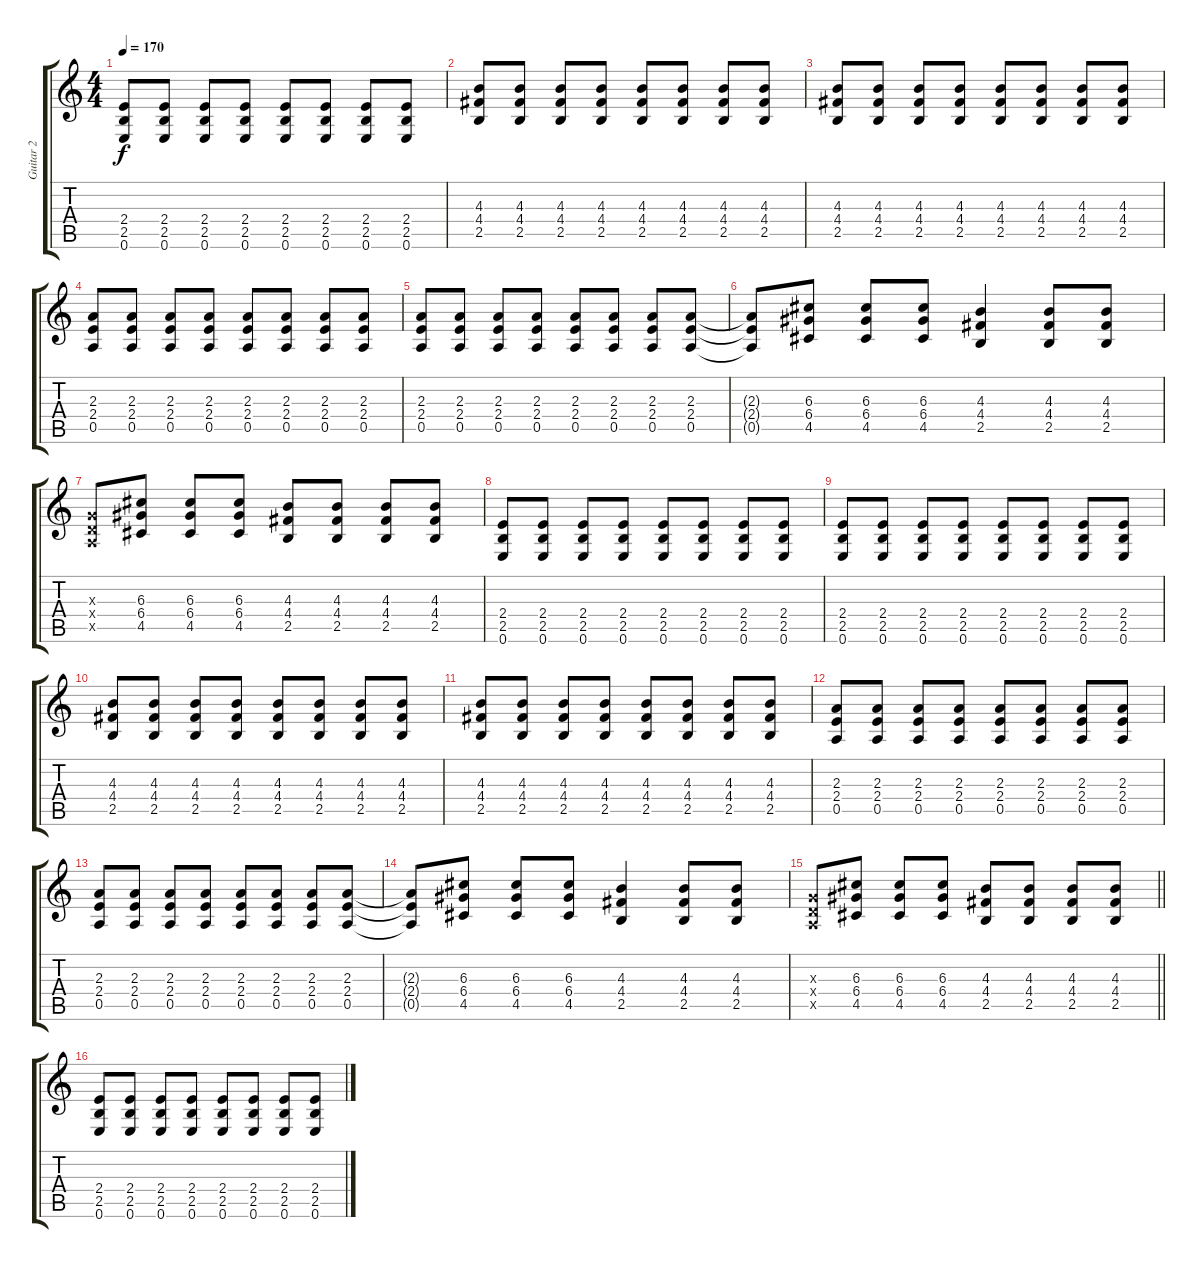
\track ("Guitar 2" "Guitar 2") {instrument overdrivenguitar}
\staff {score tabs}
\tuning (E4 B3 G3 D3 A2 E2) {hide}
\ts (4 4)
\tempo 170
\clef g2
\ks c
(2.4 2.5 0.6).8{dy f} (2.4 2.5 0.6).8 (2.4 2.5 0.6).8 (2.4 2.5 0.6).8 (2.4 2.5 0.6).8 (2.4 2.5 0.6).8 (2.4 2.5 0.6).8 (2.4 2.5 0.6).8 |
(4.3 4.4 2.5).8 (4.3 4.4 2.5).8 (4.3 4.4 2.5).8 (4.3 4.4 2.5).8 (4.3 4.4 2.5).8 (4.3 4.4 2.5).8 (4.3 4.4 2.5).8 (4.3 4.4 2.5).8 |
(4.3 4.4 2.5).8 (4.3 4.4 2.5).8 (4.3 4.4 2.5).8 (4.3 4.4 2.5).8 (4.3 4.4 2.5).8 (4.3 4.4 2.5).8 (4.3 4.4 2.5).8 (4.3 4.4 2.5).8 |
(2.3 2.4 0.5).8 (2.3 2.4 0.5).8 (2.3 2.4 0.5).8 (2.3 2.4 0.5).8 (2.3 2.4 0.5).8 (2.3 2.4 0.5).8 (2.3 2.4 0.5).8 (2.3 2.4 0.5).8 |
(2.3 2.4 0.5).8 (2.3 2.4 0.5).8 (2.3 2.4 0.5).8 (2.3 2.4 0.5).8 (2.3 2.4 0.5).8 (2.3 2.4 0.5).8 (2.3 2.4 0.5).8 (2.3 2.4 0.5).8 |
(2.3{t} 2.4{t} 0.5{t}).8 (6.3 6.4 4.5).8 (6.3 6.4 4.5).8 (6.3 6.4 4.5).8 (4.3 4.4 2.5).4 (4.3 4.4 2.5).8 (4.3 4.4 2.5).8 |
(0.3{x} 0.4{x} 0.5{x}).8 (6.3 6.4 4.5).8 (6.3 6.4 4.5).8 (6.3 6.4 4.5).8 (4.3 4.4 2.5).8 (4.3 4.4 2.5).8 (4.3 4.4 2.5).8 (4.3 4.4 2.5).8 |
(2.4 2.5 0.6).8 (2.4 2.5 0.6).8 (2.4 2.5 0.6).8 (2.4 2.5 0.6).8 (2.4 2.5 0.6).8 (2.4 2.5 0.6).8 (2.4 2.5 0.6).8 (2.4 2.5 0.6).8 |
(2.4 2.5 0.6).8 (2.4 2.5 0.6).8 (2.4 2.5 0.6).8 (2.4 2.5 0.6).8 (2.4 2.5 0.6).8 (2.4 2.5 0.6).8 (2.4 2.5 0.6).8 (2.4 2.5 0.6).8 |
(4.3 4.4 2.5).8 (4.3 4.4 2.5).8 (4.3 4.4 2.5).8 (4.3 4.4 2.5).8 (4.3 4.4 2.5).8 (4.3 4.4 2.5).8 (4.3 4.4 2.5).8 (4.3 4.4 2.5).8 |
(4.3 4.4 2.5).8 (4.3 4.4 2.5).8 (4.3 4.4 2.5).8 (4.3 4.4 2.5).8 (4.3 4.4 2.5).8 (4.3 4.4 2.5).8 (4.3 4.4 2.5).8 (4.3 4.4 2.5).8 |
(2.3 2.4 0.5).8 (2.3 2.4 0.5).8 (2.3 2.4 0.5).8 (2.3 2.4 0.5).8 (2.3 2.4 0.5).8 (2.3 2.4 0.5).8 (2.3 2.4 0.5).8 (2.3 2.4 0.5).8 |
(2.3 2.4 0.5).8 (2.3 2.4 0.5).8 (2.3 2.4 0.5).8 (2.3 2.4 0.5).8 (2.3 2.4 0.5).8 (2.3 2.4 0.5).8 (2.3 2.4 0.5).8 (2.3 2.4 0.5).8 |
(2.3{t} 2.4{t} 0.5{t}).8 (6.3 6.4 4.5).8 (6.3 6.4 4.5).8 (6.3 6.4 4.5).8 (4.3 4.4 2.5).4 (4.3 4.4 2.5).8 (4.3 4.4 2.5).8 |
\barLineRight lightlight
(0.3{x} 0.4{x} 0.5{x}).8 (6.3 6.4 4.5).8 (6.3 6.4 4.5).8 (6.3 6.4 4.5).8 (4.3 4.4 2.5).8 (4.3 4.4 2.5).8 (4.3 4.4 2.5).8 (4.3 4.4 2.5).8 |
(2.4 2.5 0.6).8 (2.4 2.5 0.6).8 (2.4 2.5 0.6).8 (2.4 2.5 0.6).8 (2.4 2.5 0.6).8 (2.4 2.5 0.6).8 (2.4 2.5 0.6).8 (2.4 2.5 0.6).8
